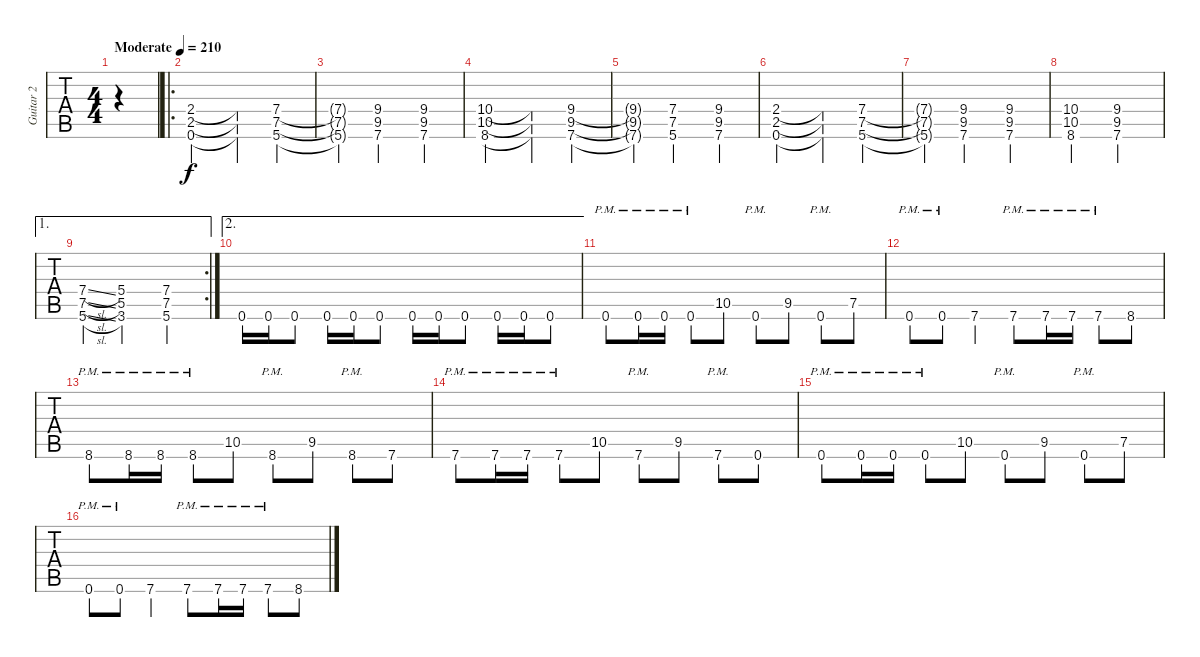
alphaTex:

\track ("Guitar 2" "Guitar 2") {instrument distortionguitar}
\staff {tabs}
\tuning (C4 G3 Eb3 Bb2 F2 C2) {hide}
\ts (4 4)
\tempo (210 "Moderate")
\clef g2
\ks c
|
\ro
(2.4 2.5 0.6).2 (2.4{t} 2.5{t} 0.6{t}).4 (7.4 7.5 5.6).4 |
(7.4{t} 7.5{t} 5.6{t}).4 (9.4 9.5 7.6).2 (9.4 9.5 7.6).4 |
(10.4 10.5 8.6).2 (10.4{t} 10.5{t} 8.6{t}).4 (9.4 9.5 7.6).4 |
(9.4{t} 9.5{t} 7.6{t}).4 (7.4 7.5 5.6).2 (9.4 9.5 7.6).4 |
(2.4 2.5 0.6).2 (2.4{t} 2.5{t} 0.6{t}).4 (7.4 7.5 5.6).4 |
(7.4{t} 7.5{t} 5.6{t}).4 (9.4 9.5 7.6).2 (9.4 9.5 7.6).4 |
(10.4 10.5 8.6).2 (9.4 9.5 7.6).2 |
\ae 1
\rc 2
(7.4{sl} 7.5{sl} 5.6{sl}).4 (5.4 5.5 3.6).2 (7.4 7.5 5.6).4 |
\ae 2
0.6.16 0.6.16 0.6.8 0.6.16 0.6.16 0.6.8 0.6.16 0.6.16 0.6.8 0.6.16 0.6.16 0.6.8 |
0.6{pm}.8 0.6{pm}.16 0.6{pm}.16 0.6{pm}.8 10.5.8 0.6{pm}.8 9.5.8 0.6{pm}.8 7.5.8 |
0.6{pm}.8 0.6{pm}.8 7.6.4 7.6{pm}.8 7.6{pm}.16 7.6{pm}.16 7.6{pm}.8 8.6.8 |
8.6{pm}.8 8.6{pm}.16 8.6{pm}.16 8.6{pm}.8 10.5.8 8.6{pm}.8 9.5.8 8.6{pm}.8 7.6.8 |
7.6{pm}.8 7.6{pm}.16 7.6{pm}.16 7.6{pm}.8 10.5.8 7.6{pm}.8 9.5.8 7.6{pm}.8 0.6.8 |
0.6{pm}.8 0.6{pm}.16 0.6{pm}.16 0.6{pm}.8 10.5.8 0.6{pm}.8 9.5.8 0.6{pm}.8 7.5.8 |
0.6{pm}.8 0.6{pm}.8 7.6.4 7.6{pm}.8 7.6{pm}.16 7.6{pm}.16 7.6{pm}.8 8.6.8
